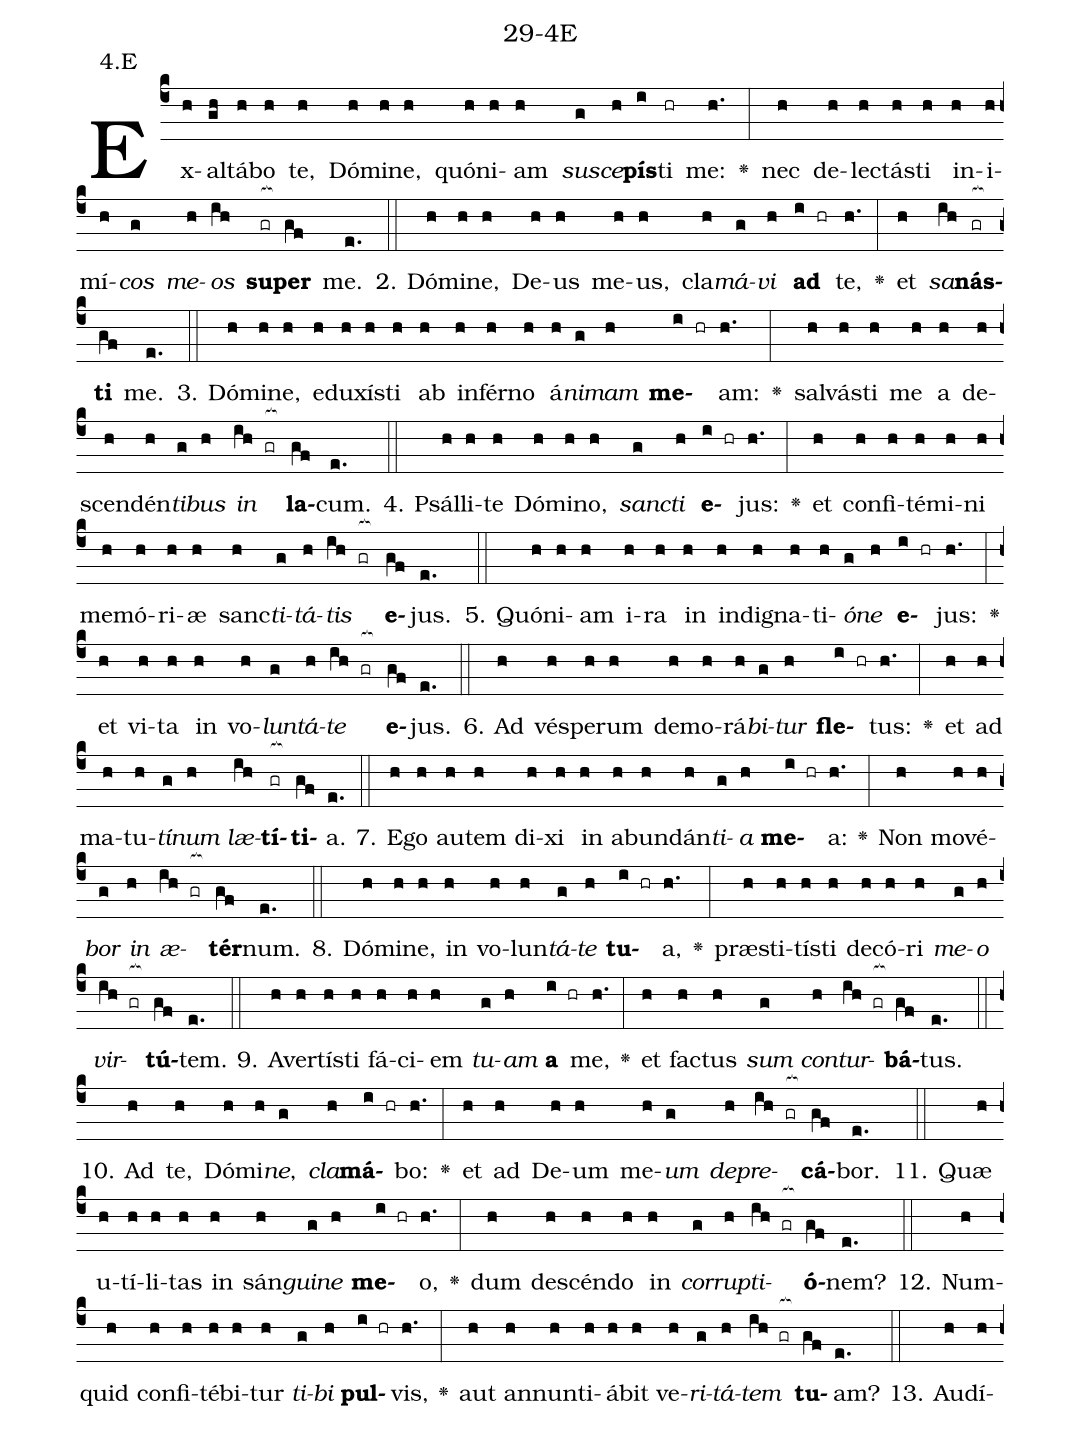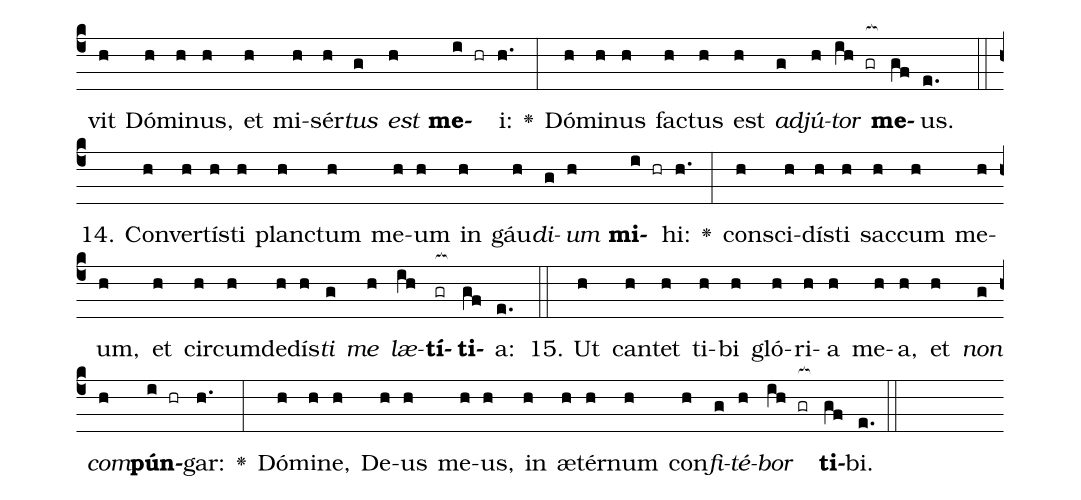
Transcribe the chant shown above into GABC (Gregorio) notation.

name: 29-4E;
annotation: 4.E;
%%
(c4)Ex(h)al(gh)tá(h)bo(h) te,(h) Dó(h)mi(h)ne,(h) quón(h)i(h)am(h) <i>su</i>(g)<i>sce</i>(h)<b>pís</b>(i)ti(hr) me:(h.) <v>\greheightstar</v>(:) nec(h) de(h)lec(h)tás(h)ti(h) in(h)i(h)mí(h)<i>cos</i>(g) <i>me</i>(h)<i>os</i>(ih) <b>su</b>(gr[ocb:1{])<b>per</b>(gf[ocb:0}]) me.(e.) (::)
2. Dó(h)mi(h)ne,(h) De(h)us(h) me(h)us,(h) cla(h)<i>má</i>(g)<i>vi</i>(h) <b>ad</b>(i hr) te,(h.) <v>\greheightstar</v>(:) et(h) <i>sa</i>(ih)<b>nás</b>(gr[ocb:1{])<b>ti</b>(gf[ocb:0}]) me.(e.) (::)
3. Dó(h)mi(h)ne,(h) e(h)du(h)xís(h)ti(h) ab(h) in(h)fér(h)no(h) á(h)<i>ni</i>(g)<i>mam</i>(h) <b>me</b>(i hr)am:(h.) <v>\greheightstar</v>(:) sal(h)vás(h)ti(h) me(h) a(h) de(h)scen(h)dén(h)<i>ti</i>(g)<i>bus</i>(h) <i>in</i>(ih gr[ocb:1{]) <b>la</b>(gf[ocb:0}])cum.(e.) (::)
4. Psál(h)li(h)te(h) Dó(h)mi(h)no,(h) <i>sanc</i>(g)<i>ti</i>(h) <b>e</b>(i hr)jus:(h.) <v>\greheightstar</v>(:) et(h) con(h)fi(h)té(h)mi(h)ni(h) me(h)mó(h)ri(h)æ(h) sanc(h)<i>ti</i>(g)<i>tá</i>(h)<i>tis</i>(ih gr[ocb:1{]) <b>e</b>(gf[ocb:0}])jus.(e.) (::)
5. Quón(h)i(h)am(h) i(h)ra(h) in(h) in(h)di(h)gna(h)ti(h)<i>ó</i>(g)<i>ne</i>(h) <b>e</b>(i hr)jus:(h.) <v>\greheightstar</v>(:) et(h) vi(h)ta(h) in(h) vo(h)<i>lun</i>(g)<i>tá</i>(h)<i>te</i>(ih gr[ocb:1{]) <b>e</b>(gf[ocb:0}])jus.(e.) (::)
6. Ad(h) vés(h)pe(h)rum(h) de(h)mo(h)rá(h)<i>bi</i>(g)<i>tur</i>(h) <b>fle</b>(i hr)tus:(h.) <v>\greheightstar</v>(:) et(h) ad(h) ma(h)tu(h)<i>tí</i>(g)<i>num</i>(h) <i>læ</i>(ih)<b>tí</b>(gr[ocb:1{])<b>ti</b>(gf[ocb:0}])a.(e.) (::)
7. E(h)go(h) au(h)tem(h) di(h)xi(h) in(h) ab(h)un(h)dán(h)<i>ti</i>(g)<i>a</i>(h) <b>me</b>(i hr)a:(h.) <v>\greheightstar</v>(:) Non(h) mo(h)vé(h)<i>bor</i>(g) <i>in</i>(h) <i>æ</i>(ih gr[ocb:1{])<b>tér</b>(gf[ocb:0}])num.(e.) (::)
8. Dó(h)mi(h)ne,(h) in(h) vo(h)lun(h)<i>tá</i>(g)<i>te</i>(h) <b>tu</b>(i hr)a,(h.) <v>\greheightstar</v>(:) præ(h)sti(h)tís(h)ti(h) de(h)có(h)ri(h) <i>me</i>(g)<i>o</i>(h) <i>vir</i>(ih gr[ocb:1{])<b>tú</b>(gf[ocb:0}])tem.(e.) (::)
9. A(h)ver(h)tís(h)ti(h) fá(h)ci(h)em(h) <i>tu</i>(g)<i>am</i>(h) <b>a</b>(i hr) me,(h.) <v>\greheightstar</v>(:) et(h) fac(h)tus(h) <i>sum</i>(g) <i>con</i>(h)<i>tur</i>(ih gr[ocb:1{])<b>bá</b>(gf[ocb:0}])tus.(e.) (::)
10. Ad(h) te,(h) Dó(h)mi(h)<i>ne</i>,(g) <i>cla</i>(h)<b>má</b>(i hr)bo:(h.) <v>\greheightstar</v>(:) et(h) ad(h) De(h)um(h) me(h)<i>um</i>(g) <i>de</i>(h)<i>pre</i>(ih gr[ocb:1{])<b>cá</b>(gf[ocb:0}])bor.(e.) (::)
11. Quæ(h) u(h)tí(h)li(h)tas(h) in(h) sán(h)<i>gui</i>(g)<i>ne</i>(h) <b>me</b>(i hr)o,(h.) <v>\greheightstar</v>(:) dum(h) de(h)scén(h)do(h) in(h) <i>cor</i>(g)<i>rup</i>(h)<i>ti</i>(ih gr[ocb:1{])<b>ó</b>(gf[ocb:0}])nem?(e.) (::)
12. Num(h)quid(h) con(h)fi(h)té(h)bi(h)tur(h) <i>ti</i>(g)<i>bi</i>(h) <b>pul</b>(i hr)vis,(h.) <v>\greheightstar</v>(:) aut(h) an(h)nun(h)ti(h)á(h)bit(h) ve(h)<i>ri</i>(g)<i>tá</i>(h)<i>tem</i>(ih gr[ocb:1{]) <b>tu</b>(gf[ocb:0}])am?(e.) (::)
13. Au(h)dí(h)vit(h) Dó(h)mi(h)nus,(h) et(h) mi(h)sér(h)<i>tus</i>(g) <i>est</i>(h) <b>me</b>(i hr)i:(h.) <v>\greheightstar</v>(:) Dó(h)mi(h)nus(h) fac(h)tus(h) est(h) <i>ad</i>(g)<i>jú</i>(h)<i>tor</i>(ih gr[ocb:1{]) <b>me</b>(gf[ocb:0}])us.(e.) (::)
14. Con(h)ver(h)tís(h)ti(h) planc(h)tum(h) me(h)um(h) in(h) gáu(h)<i>di</i>(g)<i>um</i>(h) <b>mi</b>(i hr)hi:(h.) <v>\greheightstar</v>(:) con(h)sci(h)dís(h)ti(h) sac(h)cum(h) me(h)um,(h) et(h) cir(h)cum(h)de(h)dís(h)<i>ti</i>(g) <i>me</i>(h) <i>læ</i>(ih)<b>tí</b>(gr[ocb:1{])<b>ti</b>(gf[ocb:0}])a:(e.) (::)
15. Ut(h) can(h)tet(h) ti(h)bi(h) gló(h)ri(h)a(h) me(h)a,(h) et(h) <i>non</i>(g) <i>com</i>(h)<b>pún</b>(i hr)gar:(h.) <v>\greheightstar</v>(:) Dó(h)mi(h)ne,(h) De(h)us(h) me(h)us,(h) in(h) æ(h)tér(h)num(h) con(h)<i>fi</i>(g)<i>té</i>(h)<i>bor</i>(ih gr[ocb:1{]) <b>ti</b>(gf[ocb:0}])bi.(e.) (::)
